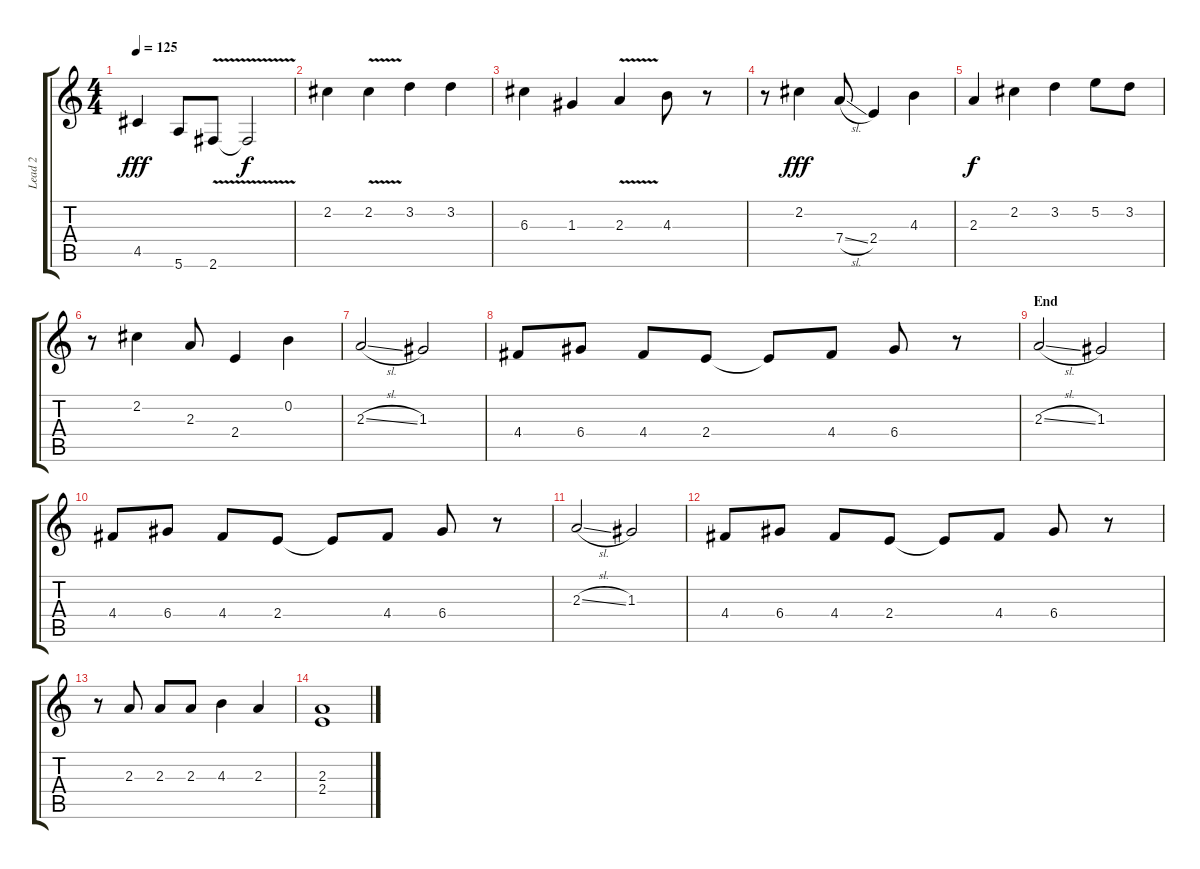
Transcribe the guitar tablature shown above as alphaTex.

\track ("Lead 2" "Lead 2") {instrument acousticguitarsteel}
\staff {score tabs}
\tuning (E4 B3 G3 D3 A2 E2) {hide}
\ts (4 4)
\tempo 125
\clef g2
\ks c
4.5.4{dy fff} 5.6.8 2.6{v}.8 2.6{t}.2{dy f} |
2.2.4 2.2{v}.4 3.2.4 3.2.4 |
6.3.4 1.3.4 2.3{v}.4 4.3.8 r.8 |
r.8 2.2.4{dy fff} 7.4{sl}.8 2.4.4 4.3.4 |
2.3.4{dy f} 2.2.4 3.2.4 5.2.8 3.2.8 |
r.8 2.2.4 2.3.8 2.4.4 0.2.4 |
2.3{sl}.2 1.3.2 |
4.4.8 6.4.8 4.4.8 2.4.8 2.4{t}.8 4.4.8 6.4.8 r.8 |
\section ("" "End")
2.3{sl}.2 1.3.2 |
4.4.8 6.4.8 4.4.8 2.4.8 2.4{t}.8 4.4.8 6.4.8 r.8 |
2.3{sl}.2 1.3.2 |
4.4.8 6.4.8 4.4.8 2.4.8 2.4{t}.8 4.4.8 6.4.8 r.8 |
r.8 2.3.8 2.3.8 2.3.8 4.3.4 2.3.4 |
(2.3 2.4).1
